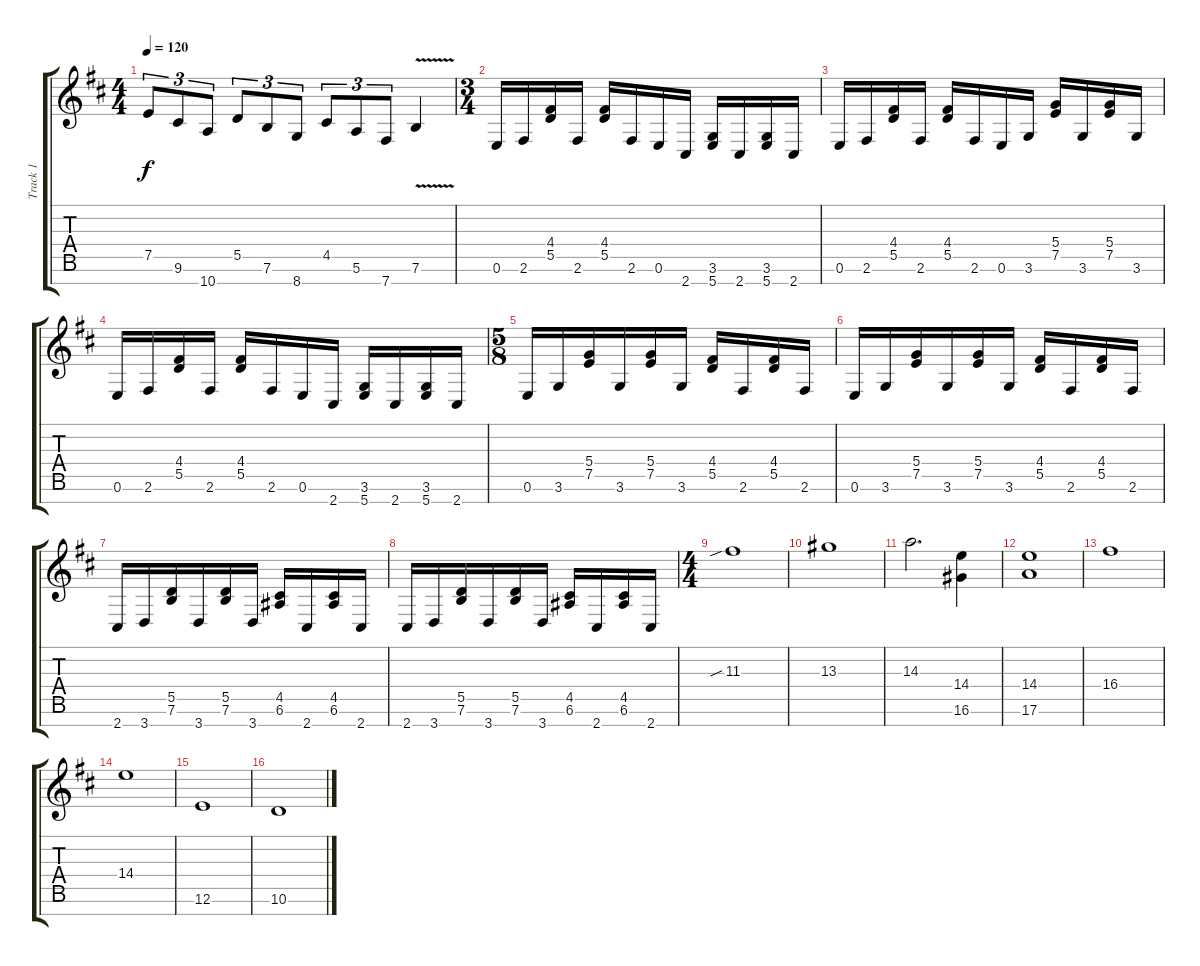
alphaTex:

\track ("Track 1" "Track 1") {instrument distortionguitar}
\staff {score tabs}
\tuning (E4 B3 G3 D3 A2 E2 B1) {hide}
\ts (4 4)
\tempo 120
\clef g2
\ks bminor
7.5.8{tu (3 2) dy f} 9.6.8{tu (3 2)} 10.7.8{tu (3 2)} 5.5.8{tu (3 2)} 7.6.8{tu (3 2)} 8.7.8{tu (3 2)} 4.5.8{tu (3 2)} 5.6.8{tu (3 2)} 7.7.8{tu (3 2)} 7.6{v}.4 |
\ts (3 4)
0.6.16 2.6.16 (4.4 5.5).16 2.6.16 (4.4 5.5).16 2.6.16 0.6.16 2.7.16 (3.6 5.7).16 2.7.16 (3.6 5.7).16 2.7.16 |
0.6.16 2.6.16 (4.4 5.5).16 2.6.16 (4.4 5.5).16 2.6.16 0.6.16 3.6.16 (5.4 7.5).16 3.6.16 (5.4 7.5).16 3.6.16 |
0.6.16 2.6.16 (4.4 5.5).16 2.6.16 (4.4 5.5).16 2.6.16 0.6.16 2.7.16 (3.6 5.7).16 2.7.16 (3.6 5.7).16 2.7.16 |
\ts (5 8)
0.6.16 3.6.16 (5.4 7.5).16 3.6.16 (5.4 7.5).16 3.6.16 (4.4 5.5).16 2.6.16 (4.4 5.5).16 2.6.16 |
0.6.16 3.6.16 (5.4 7.5).16 3.6.16 (5.4 7.5).16 3.6.16 (4.4 5.5).16 2.6.16 (4.4 5.5).16 2.6.16 |
2.7.16 3.7.16 (5.5 7.6).16 3.7.16 (5.5 7.6).16 3.7.16 (4.5 6.6).16 2.7.16 (4.5 6.6).16 2.7.16 |
2.7.16 3.7.16 (5.5 7.6).16 3.7.16 (5.5 7.6).16 3.7.16 (4.5 6.6).16 2.7.16 (4.5 6.6).16 2.7.16 |
\ts (4 4)
11.3{sib}.1 |
13.3.1 |
14.3.2{d} (14.4 16.6).4 |
(14.4 17.6).1 |
16.4.1 |
14.4.1 |
12.6.1 |
10.6.1
